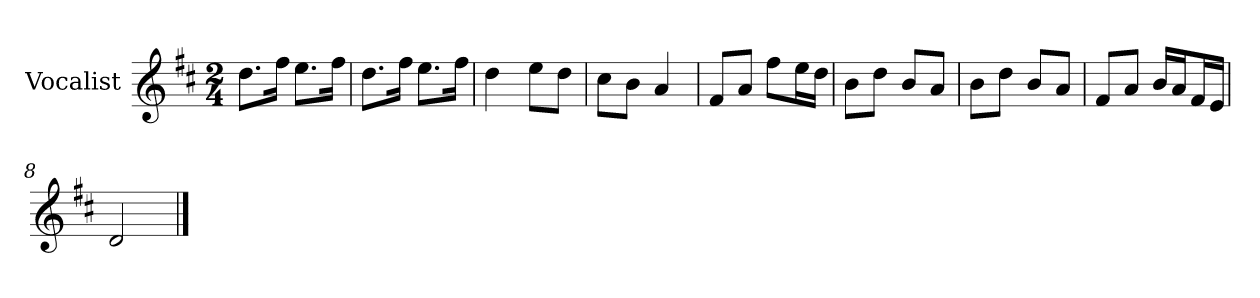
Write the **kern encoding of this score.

**kern
*part1
*staff1
*I"Vocalist
*k[f#c#]
*D:
*M2/4
=
8.ddL
16ff#Jk
8.eeL
16ff#Jk
=1
8.ddL
16ff#Jk
8.eeL
16ff#Jk
=2
4dd
8eeL
8ddJ
=3
8cc#L
8bJ
4a
=4
8f#L
8aJ
8ff#L
16eeL
16ddJJ
=5
8bL
8ddJ
8bL
8aJ
=6
8bL
8ddJ
8bL
8aJ
=7
8f#L
8aJ
16bLL
16aJ
16f#L
16eJJ
=8
2d
==
*-
